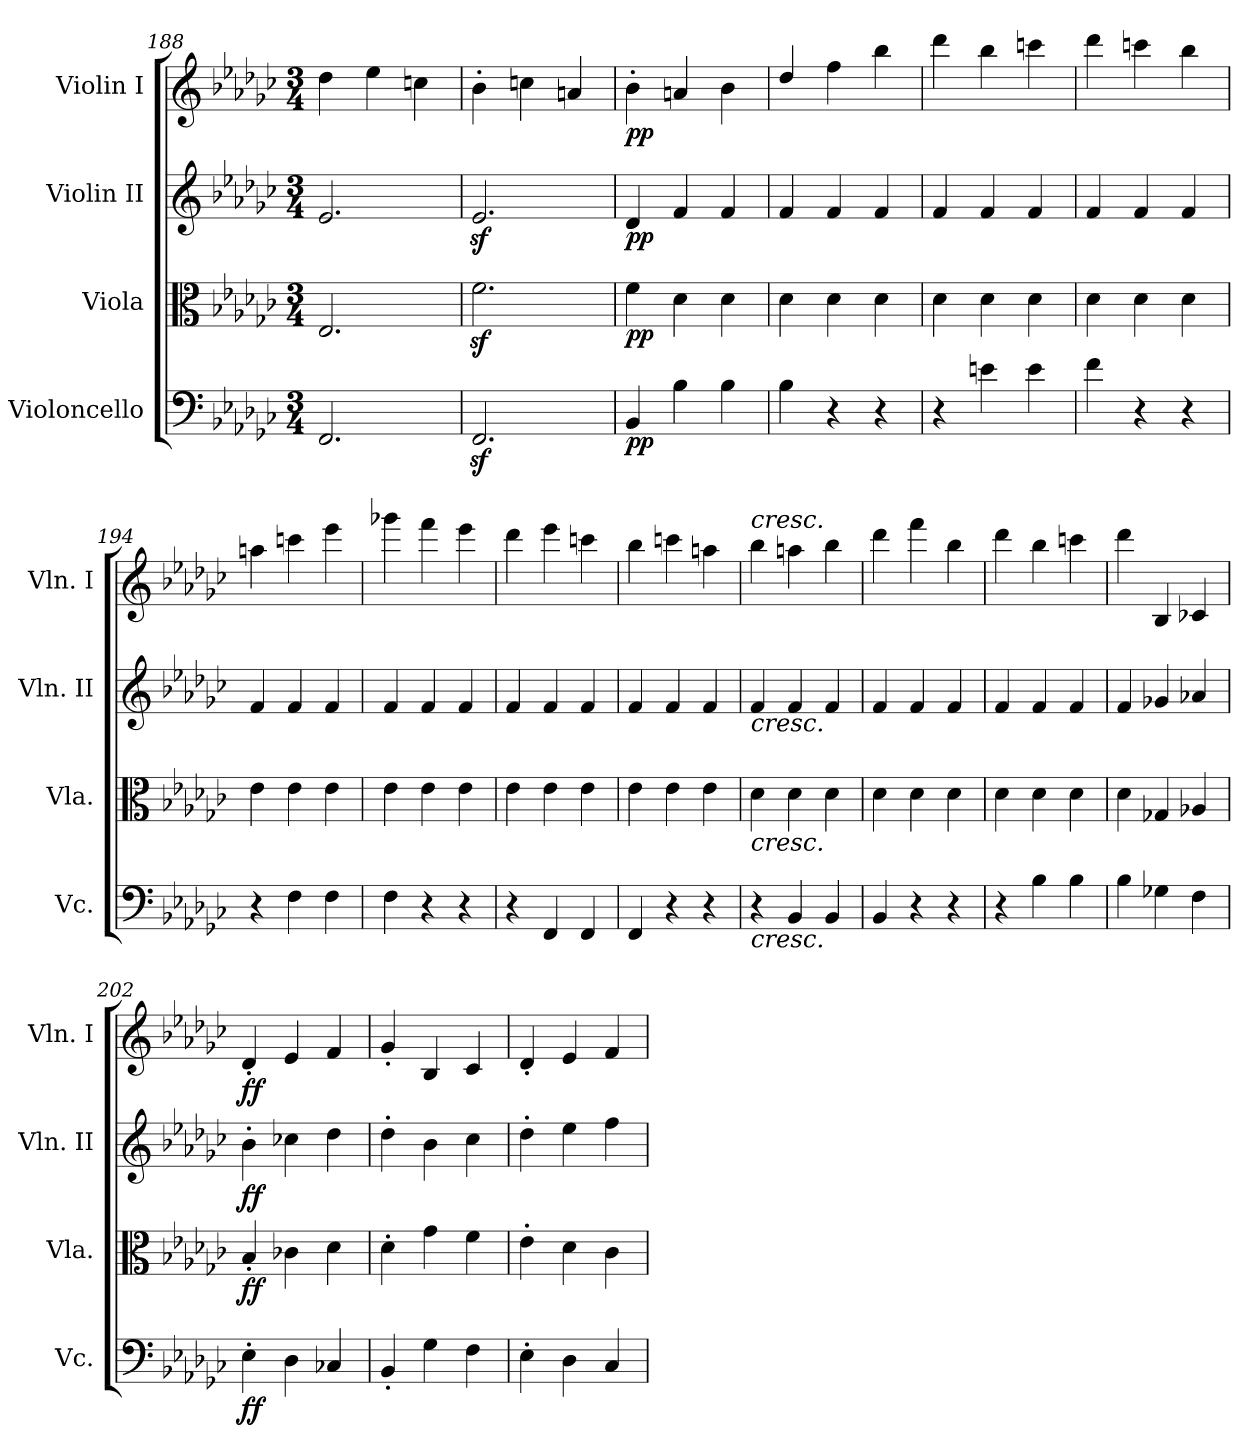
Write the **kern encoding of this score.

**kern	**dynam	**kern	**dynam	**kern	**dynam	**kern	**dynam
*part4	*part4	*part3	*part3	*part2	*part2	*part1	*part1
*staff4	*staff4	*staff3	*staff3	*staff2	*staff2	*staff1	*staff1
*I"Violoncello	*	*I"Viola	*	*I"Violin II	*	*I"Violin I	*
*I'Vc.	*	*I'Vla.	*	*I'Vln. II	*	*I'Vln. I	*
*clefF4	*	*clefC3	*	*clefG2	*	*clefG2	*
*k[b-e-a-d-g-c-]	*	*k[b-e-a-d-g-c-]	*	*k[b-e-a-d-g-c-]	*	*k[b-e-a-d-g-c-]	*
*e-:	*	*e-:	*	*e-:	*	*e-:	*
*M3/4	*	*M3/4	*	*M3/4	*	*M3/4	*
=188	=188	=188	=188	=188	=188	=188	=188
2.FF/	.	2.E-/	.	2.e-/	.	4dd-\	.
.	.	.	.	.	.	4ee-\	.
.	.	.	.	.	.	4ccn\	.
=189	=189	=189	=189	=189	=189	=189	=189
2.FFz</	.	2.fz<\	.	2.e-z</	.	4b-'\	.
.	.	.	.	.	.	4ccn\	.
.	.	.	.	.	.	4an/	.
=190	=190	=190	=190	=190	=190	=190	=190
!	!LO:DY:b	!	!LO:DY:b	!	!LO:DY:b	!	!LO:DY:b
4BB-/	pp	4f\	pp	4d-/	pp	4b-'\	pp
4B-\	.	4d-\	.	4f/	.	4an/	.
4B-\	.	4d-\	.	4f/	.	4b-\	.
=191	=191	=191	=191	=191	=191	=191	=191
4B-\	.	4d-\	.	4f/	.	4dd-/	.
4r	.	4d-\	.	4f/	.	4ff\	.
4r	.	4d-\	.	4f/	.	4bb-\	.
=192	=192	=192	=192	=192	=192	=192	=192
4r	.	4d-\	.	4f/	.	4ddd-\	.
4en\	.	4d-\	.	4f/	.	4bb-\	.
4e\	.	4d-\	.	4f/	.	4cccn\	.
=193	=193	=193	=193	=193	=193	=193	=193
4f\	.	4d-\	.	4f/	.	4ddd-\	.
4r	.	4d-\	.	4f/	.	4cccn\	.
4r	.	4d-\	.	4f/	.	4bb-\	.
=194	=194	=194	=194	=194	=194	=194	=194
4r	.	4e-\	.	4f/	.	4aan\	.
4F\	.	4e-\	.	4f/	.	4cccn\	.
4F\	.	4e-\	.	4f/	.	4eee-\	.
=195	=195	=195	=195	=195	=195	=195	=195
4F\	.	4e-\	.	4f/	.	4ggg-X\	.
4r	.	4e-\	.	4f/	.	4fff\	.
4r	.	4e-\	.	4f/	.	4eee-\	.
=196	=196	=196	=196	=196	=196	=196	=196
4r	.	4e-\	.	4f/	.	4ddd-\	.
4FF/	.	4e-\	.	4f/	.	4eee-\	.
4FF/	.	4e-\	.	4f/	.	4cccn\	.
=197	=197	=197	=197	=197	=197	=197	=197
4FF/	.	4e-\	.	4f/	.	4bb-\	.
4r	.	4e-\	.	4f/	.	4cccn\	.
4r	.	4e-\	.	4f/	.	4aan\	.
=198	=198	=198	=198	=198	=198	=198	=198
!	!	!	!	!	!	!LO:TX:a:i:t=cresc.	!
!	!	!	!	!LO:TX:b:i:t=cresc.	!	!	!
!	!	!LO:TX:b:i:t=cresc.	!	!	!	!	!
!LO:TX:b:i:t=cresc.	!	!	!	!	!	!	!
4r	.	4d-\	.	4f/	.	4bb-\	.
4BB-/	.	4d-\	.	4f/	.	4aan\	.
4BB-/	.	4d-\	.	4f/	.	4bb-\	.
=199	=199	=199	=199	=199	=199	=199	=199
4BB-/	.	4d-\	.	4f/	.	4ddd-\	.
4r	.	4d-\	.	4f/	.	4fff\	.
4r	.	4d-\	.	4f/	.	4bb-\	.
=200	=200	=200	=200	=200	=200	=200	=200
4r	.	4d-\	.	4f/	.	4ddd-\	.
4B-\	.	4d-\	.	4f/	.	4bb-\	.
4B-\	.	4d-\	.	4f/	.	4cccn\	.
=201	=201	=201	=201	=201	=201	=201	=201
4B-\	.	4d-\	.	4f/	.	4ddd-\	.
4G-X\	.	4G-X/	.	4g-X/	.	4B-/	.
4F\	.	4A-X/	.	4a-X/	.	4c-X/	.
=202	=202	=202	=202	=202	=202	=202	=202
!	!LO:DY:b	!	!LO:DY:b	!	!LO:DY:b	!	!LO:DY:b
4E-'\	ff	4B-'/	ff	4b-'\	ff	4d-'/	ff
4D-\	.	4c-X\	.	4cc-X\	.	4e-/	.
4C-X/	.	4d-\	.	4dd-\	.	4f/	.
=203	=203	=203	=203	=203	=203	=203	=203
4BB-'/	.	4d-'\	.	4dd-'\	.	4g-'/	.
4G-\	.	4g-\	.	4b-\	.	4B-/	.
4F\	.	4f\	.	4cc-\	.	4c-/	.
=204	=204	=204	=204	=204	=204	=204	=204
4E-'\	.	4e-'\	.	4dd-'\	.	4d-'/	.
4D-\	.	4d-\	.	4ee-\	.	4e-/	.
4C-/	.	4c-\	.	4ff\	.	4f/	.
=	=	=	=	=	=	=	=
*-	*-	*-	*-	*-	*-	*-	*-
